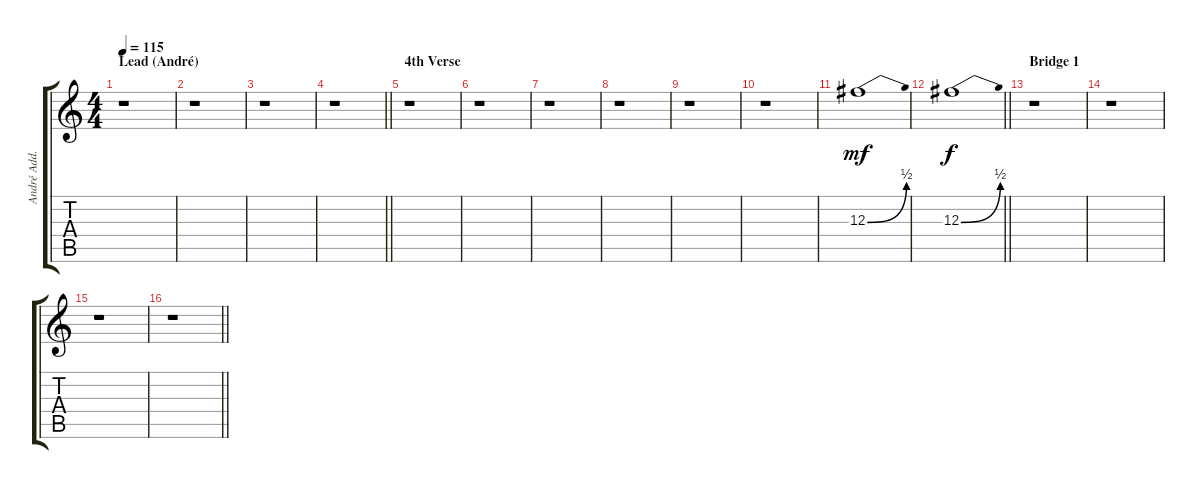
\track ("André Add. (1)" "André Add.") {instrument distortionguitar}
\staff {score tabs}
\tuning (Eb4 Bb3 Gb3 Db3 Ab2 Eb2) {hide}
\ts (4 4)
\section ("" "Lead (André)")
\tempo 115
\clef g2
\ks c
r.1{dy mf} |
r.1 |
r.1 |
\barLineRight lightlight
r.1 |
\section ("" "4th Verse")
r.1 |
r.1 |
r.1 |
r.1 |
r.1 |
r.1 |
12.3{be (bend 0 0 60 2)}.1{volume 8} |
\barLineRight lightlight
12.3{be (bend 0 0 60 2)}.1{dy f} |
\section ("" "Bridge 1")
r.1 |
r.1 |
r.1 |
\barLineRight lightlight
r.1
